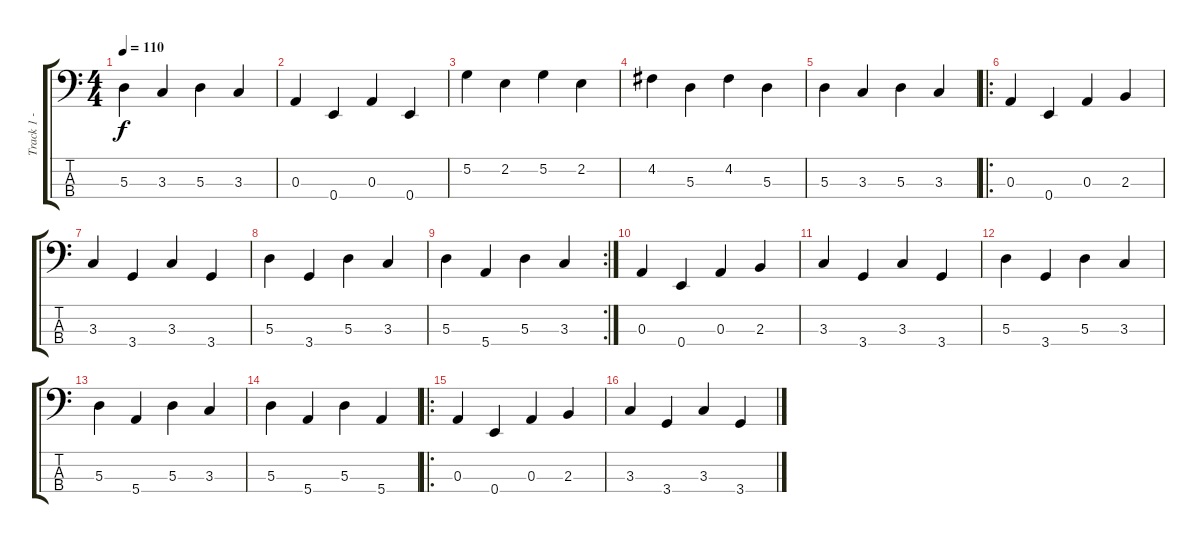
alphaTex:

\track ("Track 1 - Bass" "Track 1 - ") {instrument electricbassfinger}
\staff {score tabs}
\tuning (G2 D2 A1 E1) {hide}
\ts (4 4)
\tempo 110
\clef f4
\ks c
5.3.4{dy f} 3.3.4 5.3.4 3.3.4 |
0.3.4 0.4.4 0.3.4 0.4.4 |
5.2.4 2.2.4 5.2.4 2.2.4 |
4.2.4 5.3.4 4.2.4 5.3.4 |
5.3.4 3.3.4 5.3.4 3.3.4 |
\ro
0.3.4 0.4.4 0.3.4 2.3.4 |
3.3.4 3.4.4 3.3.4 3.4.4 |
5.3.4 3.4.4 5.3.4 3.3.4 |
\rc 2
5.3.4 5.4.4 5.3.4 3.3.4 |
0.3.4 0.4.4 0.3.4 2.3.4 |
3.3.4 3.4.4 3.3.4 3.4.4 |
5.3.4 3.4.4 5.3.4 3.3.4 |
5.3.4 5.4.4 5.3.4 3.3.4 |
5.3.4 5.4.4 5.3.4 5.4.4 |
\ro
0.3.4 0.4.4 0.3.4 2.3.4 |
3.3.4 3.4.4 3.3.4 3.4.4
